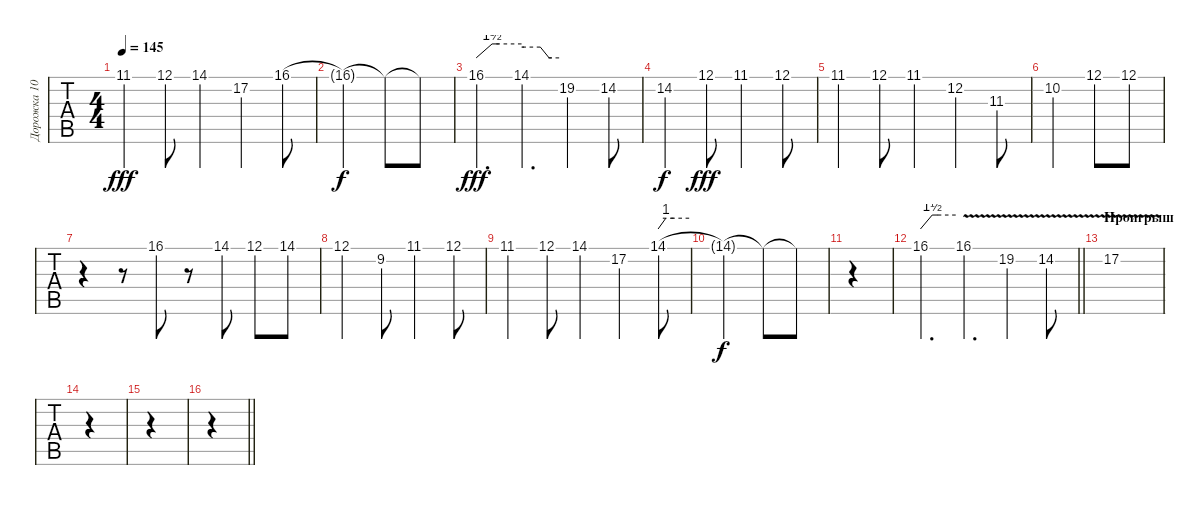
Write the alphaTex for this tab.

\track ("Дорожка 10" "Дорожка 10") {instrument fx5brightness}
\staff {tabs}
\tuning (D4 A3 F3 C3 G2 D2) {hide}
\ts (4 4)
\tempo 145
\clef g2
\ks c
11.1.4{dy fff} 12.1.8 14.1.4 17.2.4 16.1.8 |
16.1{t}.4{dy f} 16.1{t}.8 16.1{t}.8 |
16.1.4{d tbe (custom default 0 0 21 6 30 6 60 6) dy fff} 14.1.4{d tbe (custom default 0 4 4 4 30 4 44 0 48 0 60 0)} 19.2.4 14.2.8 |
14.2.4{dy f} 12.1.8{dy fff} 11.1.4 12.1.8 |
11.1.4 12.1.8 11.1.4 12.2.4 11.3.8 |
10.2.4 12.1.8 12.1.8 |
r.4 r.8 16.1.8 r.8 14.1.8 12.1.8 14.1.8 |
12.1.4 9.2.8 11.1.4 12.1.8 |
11.1.4 12.1.8 14.1.4 17.2.4 14.1.8{tbe (custom default 0 0 15 4 30 4 60 4)} |
14.1{t}.4{dy f} 14.1{t}.8 14.1{t}.8 |
|
\barLineRight lightlight
16.1.4{d tbe (custom default 0 0 20 6 30 6 60 6)} 16.1{v}.4{d} 19.2{v}.4 14.2{v}.8 |
\section ("" "Проигрыш")
17.2{v}.1 |
|
|
\barLineRight lightlight
